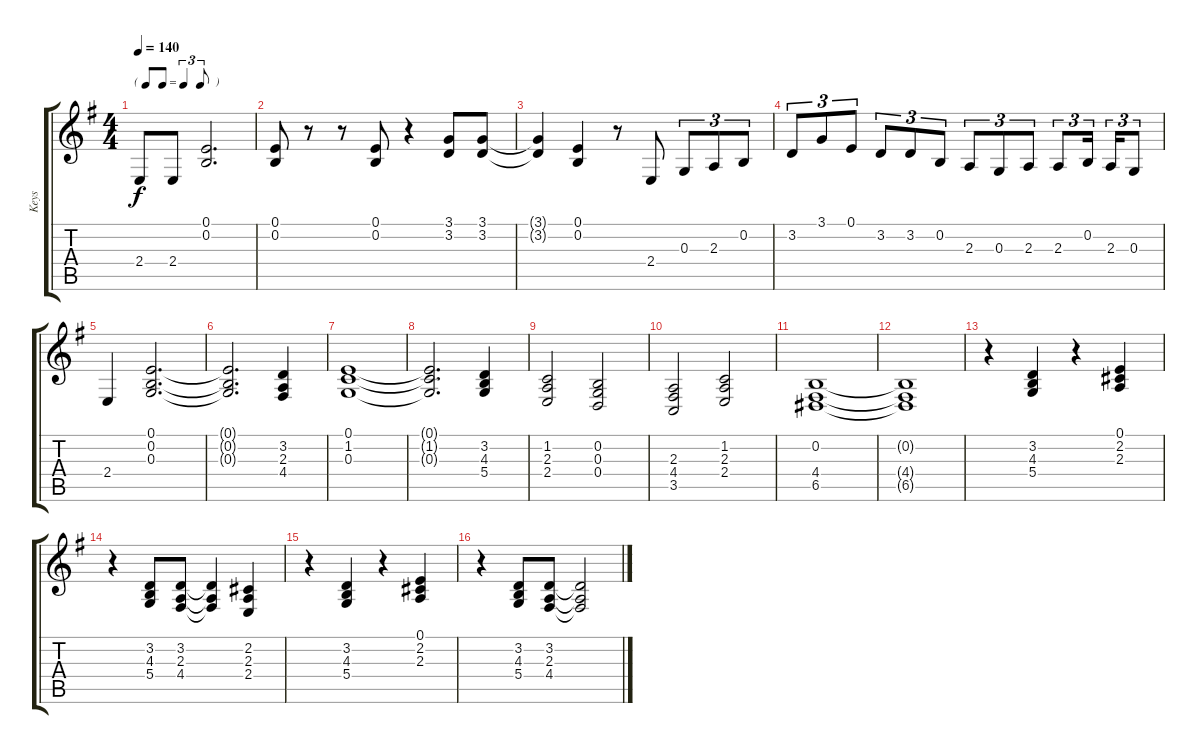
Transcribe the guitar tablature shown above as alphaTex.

\track ("Keys" "Keys") {instrument churchorgan}
\staff {score tabs}
\tuning (E4 B3 G3 D3 A2 E2) {hide}
\ts (4 4)
\tf triplet8th
\tempo 140
\clef g2
\ks eminor
2.4.8{dy f} 2.4.8 (0.1 0.2).2{d} |
(0.1 0.2).8 r.8 r.8 (0.1 0.2).8 r.4 (3.1 3.2).8 (3.1 3.2).8 |
(3.1{t} 3.2{t}).4 (0.1 0.2).4 r.8 2.4.8 0.3.8{tu (3 2)} 2.3.8{tu (3 2)} 0.2.8{tu (3 2)} |
3.2.8{tu (3 2)} 3.1.8{tu (3 2)} 0.1.8{tu (3 2)} 3.2.8{tu (3 2)} 3.2.8{tu (3 2)} 0.2.8{tu (3 2)} 2.3.8{tu (3 2)} 0.3.8{tu (3 2)} 2.3.8{tu (3 2)} 2.3.8{tu (3 2)} 0.2.16{tu (3 2)} 2.3.16{tu (3 2)} 0.3.8{tu (3 2)} |
2.4.4 (0.1 0.2 0.3).2{d} |
(0.1{t} 0.2{t} 0.3{t}).2{d} (3.2 2.3 4.4).4 |
(0.1 1.2 0.3).1 |
(0.1{t} 1.2{t} 0.3{t}).2{d} (3.2 4.3 5.4).4 |
(1.2 2.3 2.4).2 (0.2 0.3 0.4).2 |
(2.3 4.4 3.5).2 (1.2 2.3 2.4).2 |
(0.2 4.4 6.5).1 |
(0.2{t} 4.4{t} 6.5{t}).1 |
r.4 (3.2 4.3 5.4).4 r.4 (0.1 2.2 2.3).4 |
r.4 (3.2 4.3 5.4).8 (3.2 2.3 4.4).8 (3.2{t} 2.3{t} 4.4{t}).4 (2.2 2.3 2.4).4 |
r.4 (3.2 4.3 5.4).4 r.4 (0.1 2.2 2.3).4 |
r.4 (3.2 4.3 5.4).8 (3.2 2.3 4.4).8 (3.2{t} 2.3{t} 4.4{t}).2
